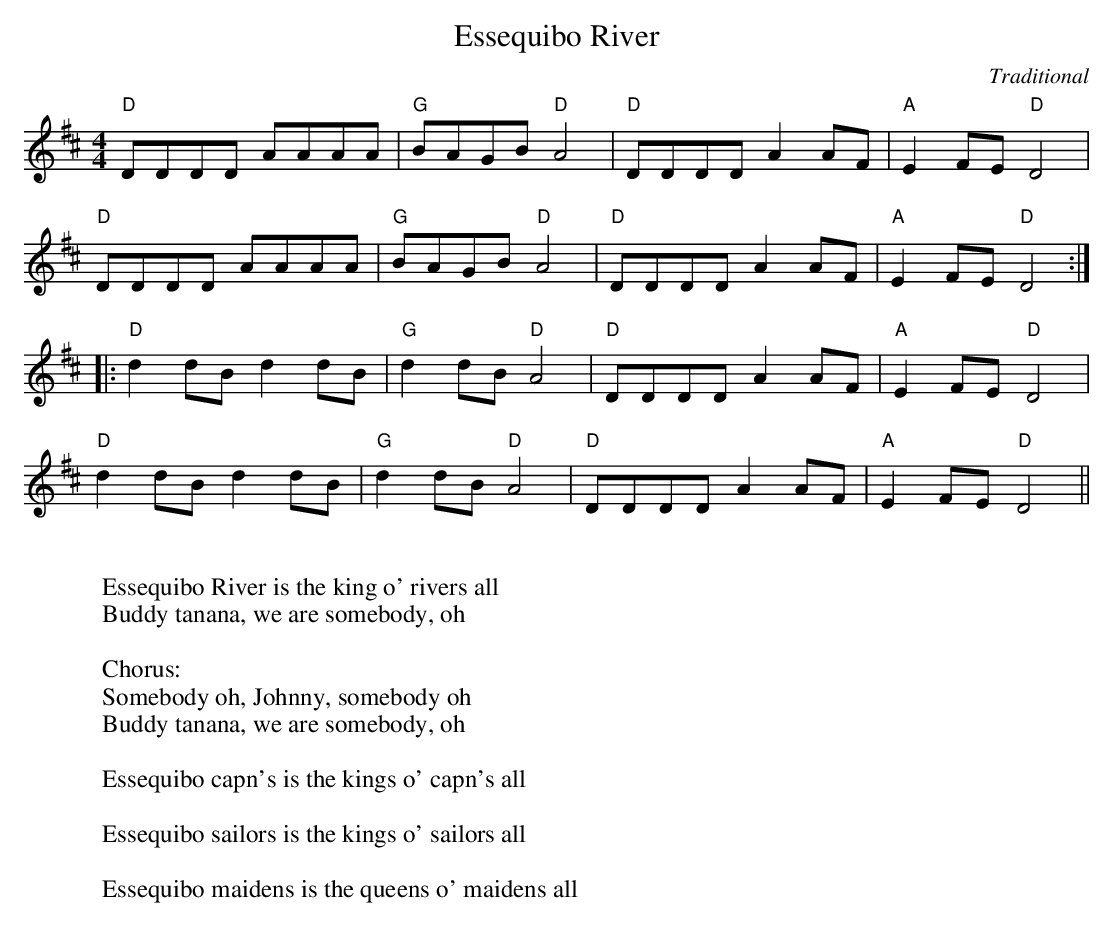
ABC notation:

X:1
T:Essequibo River
C:Traditional
M:4/4
L:1/8
K:D
"D"DDDD AAAA | "G"BAGB "D"A4 | "D"DDDD A2 AF | "A"E2 FE "D"D4 |
"D"DDDD AAAA | "G"BAGB "D"A4 | "D"DDDD A2 AF | "A"E2 FE "D"D4 :||:
"D"d2 dB d2 dB | "G"d2 dB "D"A4 |  "D"DDDD A2 AF | "A"E2 FE "D"D4 |
"D"d2 dB d2 dB | "G"d2 dB "D"A4 |  "D"DDDD A2 AF | "A"E2 FE "D"D4 ||
W:
W: Essequibo River is the king o' rivers all
W: Buddy tanana, we are somebody, oh
W:
W: Chorus:
W: Somebody oh, Johnny, somebody oh
W: Buddy tanana, we are somebody, oh
W:
W: Essequibo capn's is the kings o' capn's all
W:
W: Essequibo sailors is the kings o' sailors all
W:
W: Essequibo maidens is the queens o' maidens all
W:
W:
W:
W:
W:
W:
W:
